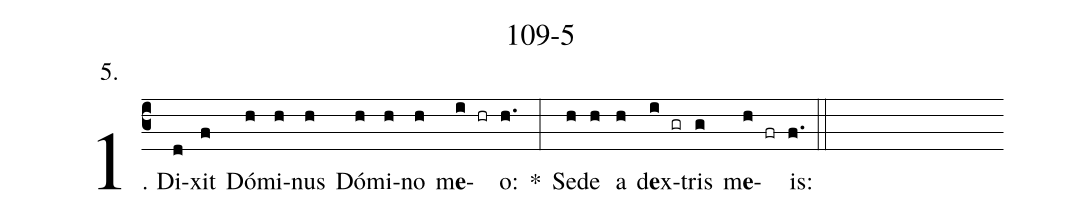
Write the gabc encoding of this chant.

name: 109-5;
annotation: 5.;
%%
(c3)1. Di(d)xit(f) Dó(h)mi(h)nus(h) Dó(h)mi(h)no(h) m<b>e</b>(i hr)o:(h.) *(:) Se(h)de(h) a(h) d<b>e</b>x(i gr)tris(g) m<b>e</b>(h fr)is:(f.) (::)
